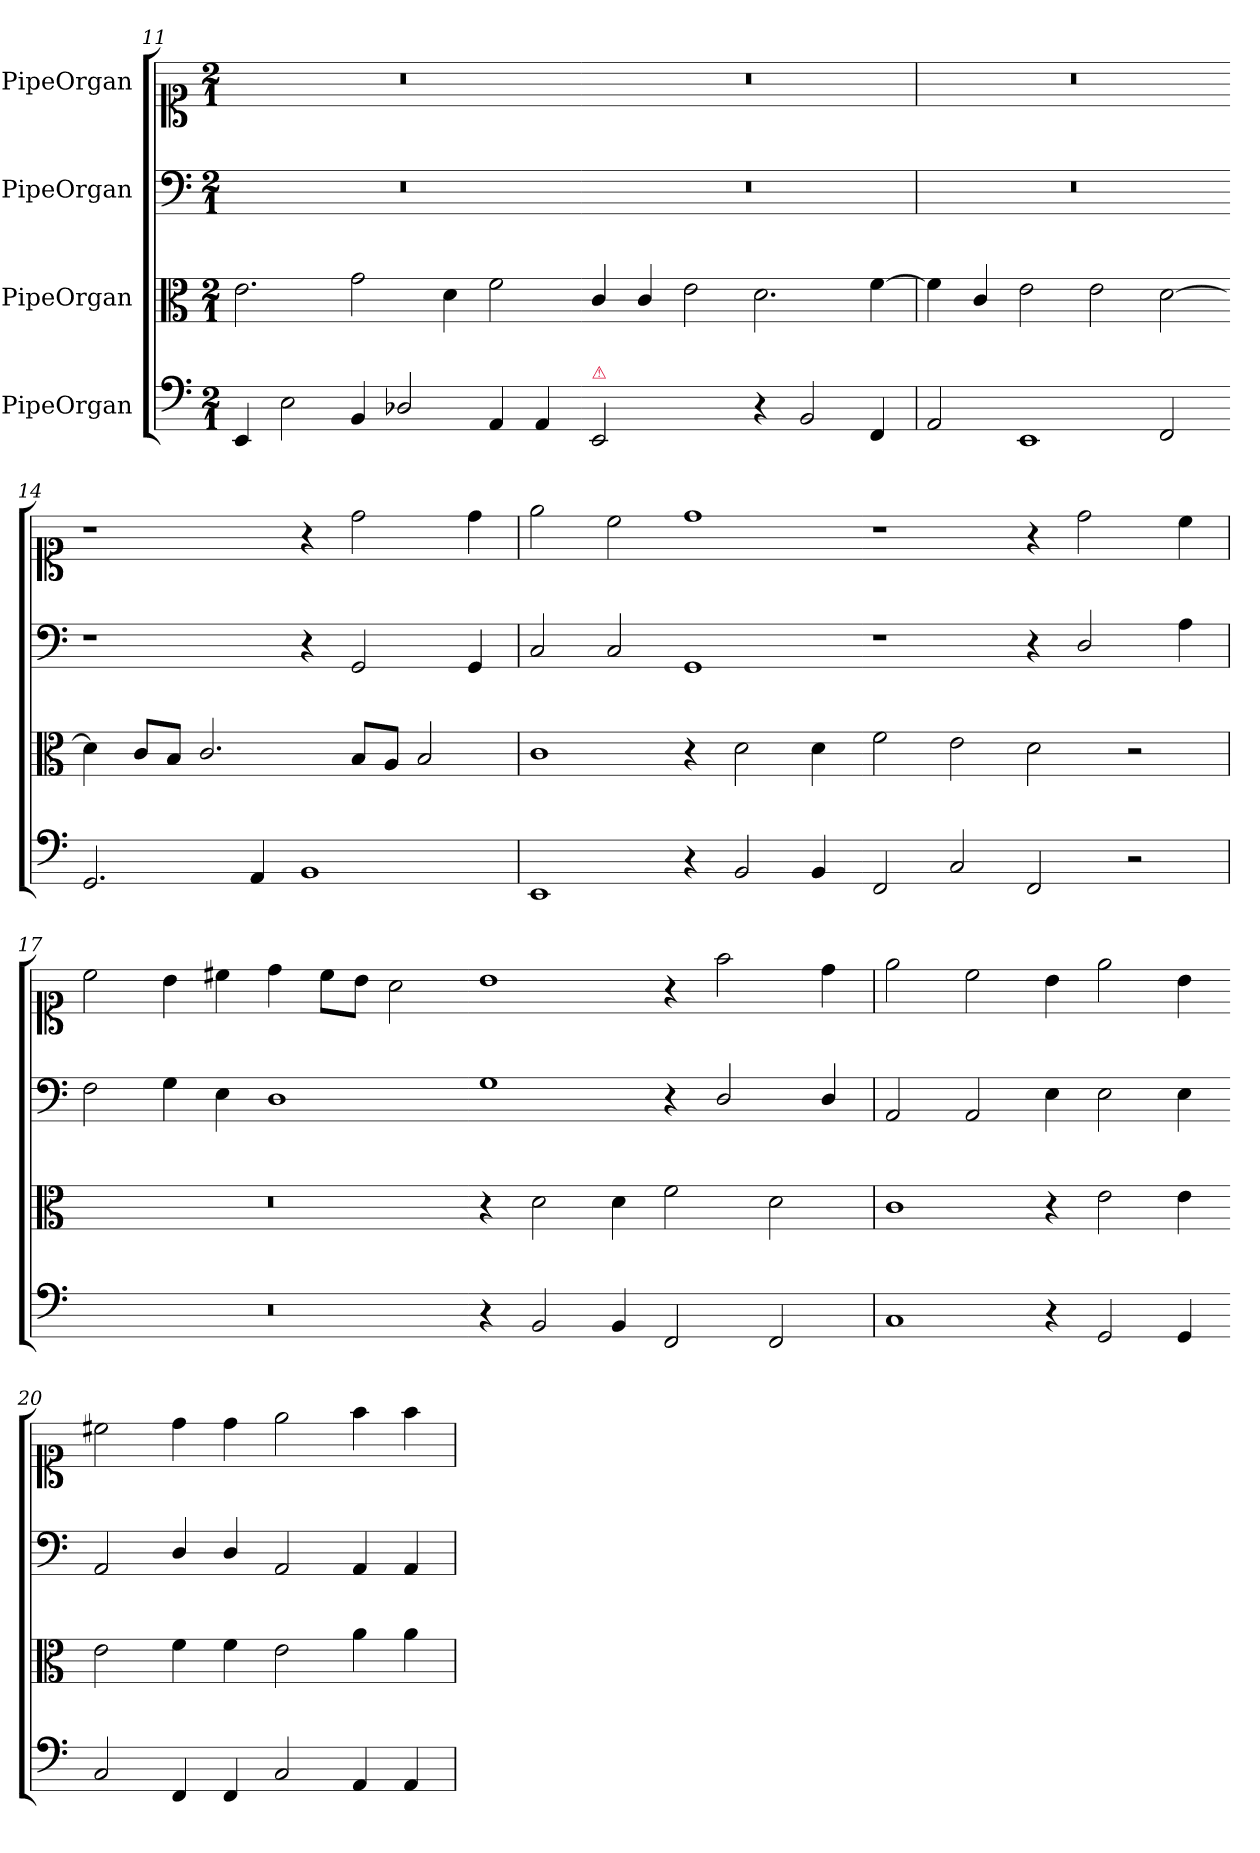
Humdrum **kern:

**kern	**kern	**kern	**kern
*part4	*part3	*part2	*part1
*staff4	*staff3	*staff2	*staff1
*I"PipeOrgan	*I"PipeOrgan	*I"PipeOrgan	*I"PipeOrgan
*clefF5	*clefC3	*clefF4	*clefC1
*k[]	*k[]	*k[]	*k[]
*D:dor	*D:dor	*D:dor	*D:dor
*M2/1	*M2/1	*M2/1	*M2/1
=11	=11	=11	=11
4CC/	2.e\	0r	0r
2C\	.	.	.
4GG/	2g\	.	.
2BB-X/	.	.	.
.	4d\	.	.
4FF/	2f\	.	.
4FF/	.	.	.
=12-	=12-	=12-	=12-
!LO:TX:a:color=crimson:t=⚠	!	!	!
2CC/	4c/	0r	0r
.	4c/	.	.
2ryy	2e\	.	.
4r	2.d\	.	.
2GG/	.	.	.
4DD/	[4f\	.	.
=13	=13	=13	=13
2FF/	4f\]	0r	0r
.	4c/	.	.
1CC	2e\	.	.
.	2e\	.	.
2DD/	[2d\	.	.
=14-	=14-	=14-	=14-
2.EE/	4d\]	1r	1r
.	8c/L	.	.
.	8B/J	.	.
.	2.c/	.	.
4FF/	.	.	.
1GG	.	4r	4r
.	8B/L	2GG/	2dd\
.	8A/J	.	.
.	2B/	.	.
.	.	4GG/	4dd\
=15	=15	=15	=15
1CC	1c	2C/	2ee\
.	.	2C/	2cc\
4r	4r	1GG	1dd
2GG/	2d\	.	.
4GG/	4d\	.	.
=16-	=16-	=16-	=16-
2DD/	2f\	1r	1r
2AA/	2e\	.	.
2DD/	2d\	4r	4r
.	.	2D/	2dd\
2r	2r	.	.
.	.	4A\	4cc\
=17	=17	=17	=17
0r	0r	2F\	2cc\
.	.	4G\	4b\
.	.	4E\	4cc#X\
.	.	1D	4dd\
.	.	.	8cc#\L
.	.	.	8b\J
.	.	.	2a\
=18-	=18-	=18-	=18-
4r	4r	1G	1b
2GG/	2d\	.	.
4GG/	4d\	.	.
2DD/	2f\	4r	4r
.	.	2D/	2ff\
2DD/	2d\	.	.
.	.	4D/	4dd\
=19	=19	=19	=19
1AA	1c	2AA/	2ee\
.	.	2AA/	2cc\
4r	4r	4E\	4b\
2EE/	2e\	2E\	2ee\
4EE/	4e\	4E\	4b\
=20-	=20-	=20-	=20-
2AA/	2e\	2AA/	2cc#X\
4DD/	4f\	4D/	4dd\
4DD/	4f\	4D/	4dd\
2AA/	2e\	2AA/	2ee\
4FF/	4a\	4AA/	4ff\
4FF/	4a\	4AA/	4ff\
=	=	=	=
*-	*-	*-	*-
